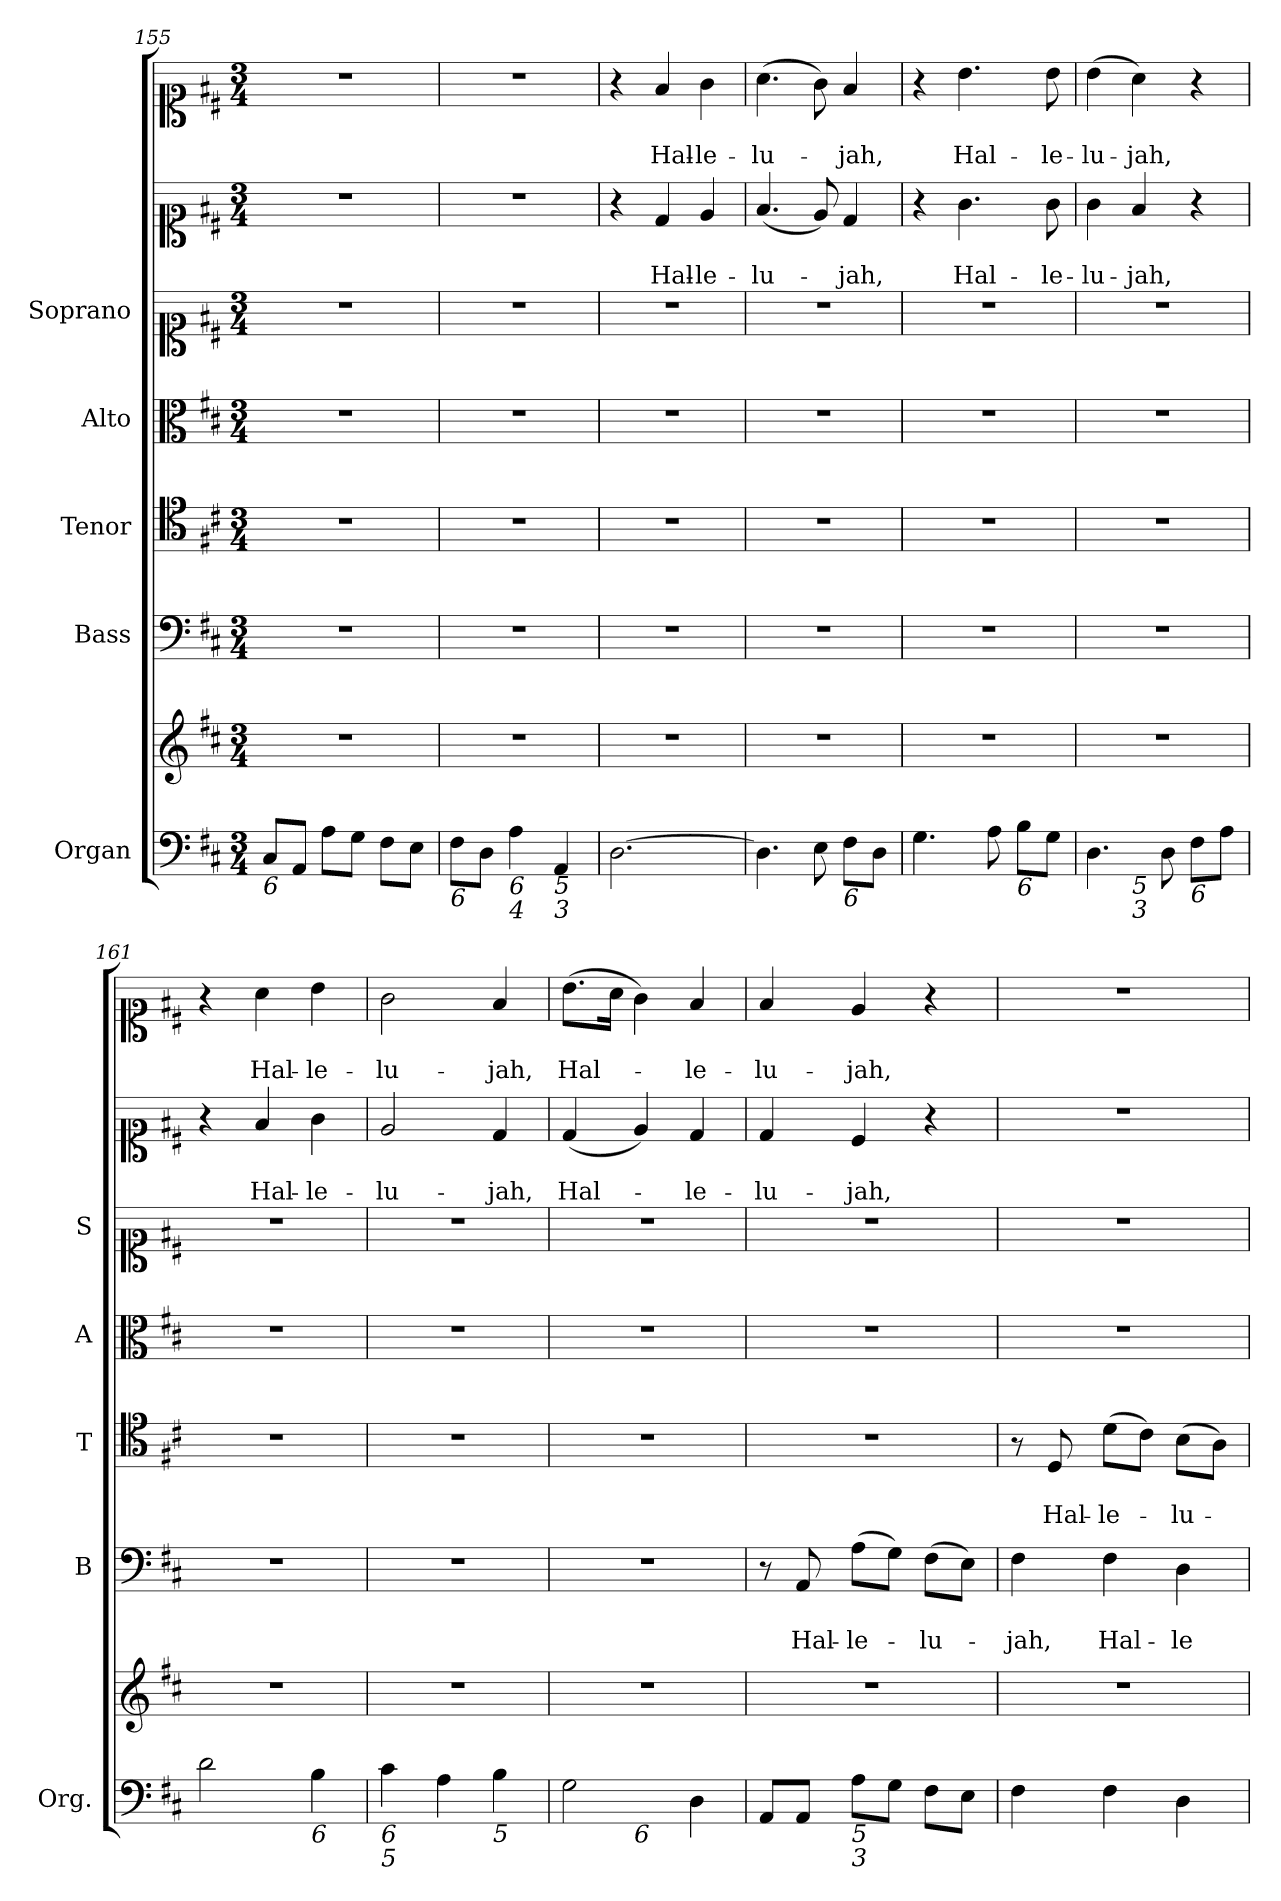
**kern	**kern	**kern	**text	**text	**kern	**text	**text	**kern	**kern	**kern	**text	**text	**kern	**text	**text
*part7	*part7	*part6	*part6	*part6	*part5	*part5	*part5	*part4	*part3	*part2	*part2	*part2	*part1	*part1	*part1
*staff8	*staff7	*staff6	*staff6	*staff6	*staff5	*staff5	*staff5	*staff4	*staff3	*staff2	*staff2	*staff2	*staff1	*staff1	*staff1
*I"Organ	*	*I"Bass	*	*	*I"Tenor	*	*	*I"Alto	*I"Soprano	*	*	*	*	*	*
*I'Org.	*	*I'B	*	*	*I'T	*	*	*I'A	*I'S	*	*	*	*	*	*
*clefF4	*clefG2	*clefF4	*	*	*clefC4	*	*	*clefC3	*clefC1	*clefC1	*	*	*clefC1	*	*
*k[f#c#]	*k[f#c#]	*k[f#c#]	*	*	*k[f#c#]	*	*	*k[f#c#]	*k[f#c#]	*k[f#c#]	*	*	*k[f#c#]	*	*
*b:	*b:	*b:	*	*	*b:	*	*	*b:	*b:	*b:	*	*	*b:	*	*
*M3/4	*M3/4	*M3/4	*	*	*M3/4	*	*	*M3/4	*M3/4	*M3/4	*	*	*M3/4	*	*
=155	=155	=155	=155	=155	=155	=155	=155	=155	=155	=155	=155	=155	=155	=155	=155
!LO:TX:b:i:t=6	!	!	!	!	!	!	!	!	!	!	!	!	!	!	!
8C#/L	2.r	2.r	.	.	2.r	.	.	2.r	2.r	2.r	.	.	2.r	.	.
8AA/J	.	.	.	.	.	.	.	.	.	.	.	.	.	.	.
8A\L	.	.	.	.	.	.	.	.	.	.	.	.	.	.	.
8G\J	.	.	.	.	.	.	.	.	.	.	.	.	.	.	.
8F#\L	.	.	.	.	.	.	.	.	.	.	.	.	.	.	.
8E\J	.	.	.	.	.	.	.	.	.	.	.	.	.	.	.
=156	=156	=156	=156	=156	=156	=156	=156	=156	=156	=156	=156	=156	=156	=156	=156
!LO:TX:b:i:t=6	!	!	!	!	!	!	!	!	!	!	!	!	!	!	!
8F#\L	2.r	2.r	.	.	2.r	.	.	2.r	2.r	2.r	.	.	2.r	.	.
8D\J	.	.	.	.	.	.	.	.	.	.	.	.	.	.	.
!LO:TX:b:i:t=6	!	!	!	!	!	!	!	!	!	!	!	!	!	!	!
!LO:TX:b:i:t=4	!	!	!	!	!	!	!	!	!	!	!	!	!	!	!
4A\	.	.	.	.	.	.	.	.	.	.	.	.	.	.	.
!LO:TX:b:i:t=5	!	!	!	!	!	!	!	!	!	!	!	!	!	!	!
!LO:TX:b:i:t=3	!	!	!	!	!	!	!	!	!	!	!	!	!	!	!
4AA/	.	.	.	.	.	.	.	.	.	.	.	.	.	.	.
!!LO:LB:g=z
=157	=157	=157	=157	=157	=157	=157	=157	=157	=157	=157	=157	=157	=157	=157	=157
[2.D\	2.r	2.r	.	.	2.r	.	.	2.r	2.r	4r	.	.	4r	.	.
!	!	!	!	!	!	!	!	!	!	!	!	!LO:LY:b	!	!	!LO:LY:b
.	.	.	.	.	.	.	.	.	.	4d/	.	Hal-	4f#/	.	Hal-
!	!	!	!	!	!	!	!	!	!	!	!	!LO:LY:b	!	!	!LO:LY:b
.	.	.	.	.	.	.	.	.	.	4e/	.	-le-	4g\	.	-le-
=158	=158	=158	=158	=158	=158	=158	=158	=158	=158	=158	=158	=158	=158	=158	=158
!	!	!	!	!	!	!	!	!	!	!	!	!LO:LY:b	!	!	!LO:LY:b
4.D\]	2.r	2.r	.	.	2.r	.	.	2.r	2.r	(<4.f#/	.	-lu-	(>4.a\	.	-lu-
8E\	.	.	.	.	.	.	.	.	.	8e/)	.	.	8g\)	.	.
!LO:TX:b:i:t=6	!	!	!	!	!	!	!	!	!	!	!	!	!	!	!
!	!	!	!	!	!	!	!	!	!	!	!	!LO:LY:b	!	!	!LO:LY:b
8F#\L	.	.	.	.	.	.	.	.	.	4d/	.	-jah,	4f#/	.	-jah,
8D\J	.	.	.	.	.	.	.	.	.	.	.	.	.	.	.
=159	=159	=159	=159	=159	=159	=159	=159	=159	=159	=159	=159	=159	=159	=159	=159
4.G\	2.r	2.r	.	.	2.r	.	.	2.r	2.r	4r	.	.	4r	.	.
!	!	!	!	!	!	!	!	!	!	!	!	!LO:LY:b	!	!	!LO:LY:b
.	.	.	.	.	.	.	.	.	.	4.g\	.	Hal-	4.b\	.	Hal-
8A\	.	.	.	.	.	.	.	.	.	.	.	.	.	.	.
!LO:TX:b:i:t=6	!	!	!	!	!	!	!	!	!	!	!	!	!	!	!
8B\L	.	.	.	.	.	.	.	.	.	.	.	.	.	.	.
!	!	!	!	!	!	!	!	!	!	!	!	!LO:LY:b	!	!	!LO:LY:b
8G\J	.	.	.	.	.	.	.	.	.	8g\	.	-le-	8b\	.	-le-
=160	=160	=160	=160	=160	=160	=160	=160	=160	=160	=160	=160	=160	=160	=160	=160
!LO:TX:b:i:t=6	!	!	!	!	!	!	!	!	!	!	!	!	!	!	!
!LO:TX:b:i:t=4	!	!	!	!	!	!	!	!	!	!	!	!	!	!	!
!	!	!	!	!	!	!	!	!	!	!	!	!LO:LY:b	!	!	!LO:LY:b
*^	*	*	*	*	*	*	*	*	*	*	*	*	*	*	*
4.D\	4ryy	2.r	2.r	.	.	2.r	.	.	2.r	2.r	4g\	.	-lu-	(>4b\	.	-lu-
!	!LO:TX:b:i:t=5	!	!	!	!	!	!	!	!	!	!	!	!	!	!	!
!	!LO:TX:b:i:t=3	!	!	!	!	!	!	!	!	!	!	!	!	!	!	!
!	!	!	!	!	!	!	!	!	!	!	!	!	!LO:LY:b	!	!	!LO:LY:b
.	2ryy	.	.	.	.	.	.	.	.	.	4f#/	.	-jah,	4a\)	.	-jah,
8D\	.	.	.	.	.	.	.	.	.	.	.	.	.	.	.	.
!LO:TX:b:i:t=6	!	!	!	!	!	!	!	!	!	!	!	!	!	!	!	!
8F#\L	.	.	.	.	.	.	.	.	.	.	4r	.	.	4r	.	.
8A\J	.	.	.	.	.	.	.	.	.	.	.	.	.	.	.	.
*v	*v	*	*	*	*	*	*	*	*	*	*	*	*	*	*	*
=161	=161	=161	=161	=161	=161	=161	=161	=161	=161	=161	=161	=161	=161	=161	=161
2d\	2.r	2.r	.	.	2.r	.	.	2.r	2.r	4r	.	.	4r	.	.
!	!	!	!	!	!	!	!	!	!	!	!	!LO:LY:b	!	!	!LO:LY:b
.	.	.	.	.	.	.	.	.	.	4f#/	.	Hal-	4a\	.	Hal-
!LO:TX:b:i:t=6	!	!	!	!	!	!	!	!	!	!	!	!	!	!	!
!	!	!	!	!	!	!	!	!	!	!	!	!LO:LY:b	!	!	!LO:LY:b
4B\	.	.	.	.	.	.	.	.	.	4g\	.	-le-	4b\	.	-le-
=162	=162	=162	=162	=162	=162	=162	=162	=162	=162	=162	=162	=162	=162	=162	=162
!LO:TX:b:i:t=6	!	!	!	!	!	!	!	!	!	!	!	!	!	!	!
!LO:TX:b:i:t=5	!	!	!	!	!	!	!	!	!	!	!	!	!	!	!
!	!	!	!	!	!	!	!	!	!	!	!	!LO:LY:b	!	!	!LO:LY:b
4c#\	2.r	2.r	.	.	2.r	.	.	2.r	2.r	2e/	.	-lu-	2g\	.	-lu-
4A\	.	.	.	.	.	.	.	.	.	.	.	.	.	.	.
!LO:TX:b:i:t=5	!	!	!	!	!	!	!	!	!	!	!	!	!	!	!
!	!	!	!	!	!	!	!	!	!	!	!	!LO:LY:b	!	!	!LO:LY:b
4B\	.	.	.	.	.	.	.	.	.	4d/	.	-jah,	4f#/	.	-jah,
!!LO:PB:g=z
=163	=163	=163	=163	=163	=163	=163	=163	=163	=163	=163	=163	=163	=163	=163	=163
!LO:TX:b:i:t=5	!	!	!	!	!	!	!	!	!	!	!	!	!	!	!
!	!	!	!	!	!	!	!	!	!	!	!	!LO:LY:b	!	!	!LO:LY:b
*^	*	*	*	*	*	*	*	*	*	*	*	*	*	*	*
2G\	4ryy	2.r	2.r	.	.	2.r	.	.	2.r	2.r	(<4d/	.	Hal-	(>8.b\L	.	Hal-
.	.	.	.	.	.	.	.	.	.	.	.	.	.	16a\Jk	.	.
!	!LO:TX:b:i:t=6	!	!	!	!	!	!	!	!	!	!	!	!	!	!	!
.	2ryy	.	.	.	.	.	.	.	.	.	4e/)	.	.	4g\)	.	.
!	!	!	!	!	!	!	!	!	!	!	!	!	!LO:LY:b	!	!	!LO:LY:b
4D\	.	.	.	.	.	.	.	.	.	.	4d/	.	-le-	4f#/	.	-le-
=164	=164	=164	=164	=164	=164	=164	=164	=164	=164	=164	=164	=164	=164	=164	=164	=164
!LO:TX:b:i:t=6	!	!	!	!	!	!	!	!	!	!	!	!	!	!	!	!
!LO:TX:b:i:t=4	!	!	!	!	!	!	!	!	!	!	!	!	!	!	!	!
!	!	!	!	!	!	!	!	!	!	!	!	!	!LO:LY:b	!	!	!LO:LY:b
*v	*v	*	*	*	*	*	*	*	*	*	*	*	*	*	*	*
8AA/L	2.r	8r	.	.	2.r	.	.	2.r	2.r	4d/	.	-lu-	4f#/	.	-lu-
!	!	!	!	!LO:LY:b	!	!	!	!	!	!	!	!	!	!	!
8AA/J	.	8AA/	.	Hal-	.	.	.	.	.	.	.	.	.	.	.
!LO:TX:b:i:t=5	!	!	!	!	!	!	!	!	!	!	!	!	!	!	!
!LO:TX:b:i:t=3	!	!	!	!	!	!	!	!	!	!	!	!	!	!	!
!	!	!	!	!LO:LY:b	!	!	!	!	!	!	!	!LO:LY:b	!	!	!LO:LY:b
8A\L	.	(>8A\L	.	-le-	.	.	.	.	.	4c#/	.	-jah,	4e/	.	-jah,
8G\J	.	8G\J)	.	.	.	.	.	.	.	.	.	.	.	.	.
!	!	!	!	!LO:LY:b	!	!	!	!	!	!	!	!	!	!	!
8F#\L	.	(>8F#\L	.	-lu-	.	.	.	.	.	4r	.	.	4r	.	.
8E\J	.	8E\J)	.	.	.	.	.	.	.	.	.	.	.	.	.
=165	=165	=165	=165	=165	=165	=165	=165	=165	=165	=165	=165	=165	=165	=165	=165
!	!	!	!	!LO:LY:b	!	!	!	!	!	!	!	!	!	!	!
4F#\	2.r	4F#\	.	-jah,	8r	.	.	2.r	2.r	2.r	.	.	2.r	.	.
!	!	!	!	!	!	!	!LO:LY:b	!	!	!	!	!	!	!	!
.	.	.	.	.	8D/	.	Hal-	.	.	.	.	.	.	.	.
!	!	!	!	!LO:LY:b	!	!	!LO:LY:b	!	!	!	!	!	!	!	!
4F#\	.	4F#\	.	Hal-	(>8d\L	.	-le-	.	.	.	.	.	.	.	.
.	.	.	.	.	8c#\J)	.	.	.	.	.	.	.	.	.	.
!	!	!	!	!LO:LY:b	!	!	!LO:LY:b	!	!	!	!	!	!	!	!
4D\	.	4D\	.	-le-	(>8B\L	.	-lu-	.	.	.	.	.	.	.	.
.	.	.	.	.	8A\J)	.	.	.	.	.	.	.	.	.	.
=	=	=	=	=	=	=	=	=	=	=	=	=	=	=	=
*-	*-	*-	*-	*-	*-	*-	*-	*-	*-	*-	*-	*-	*-	*-	*-
